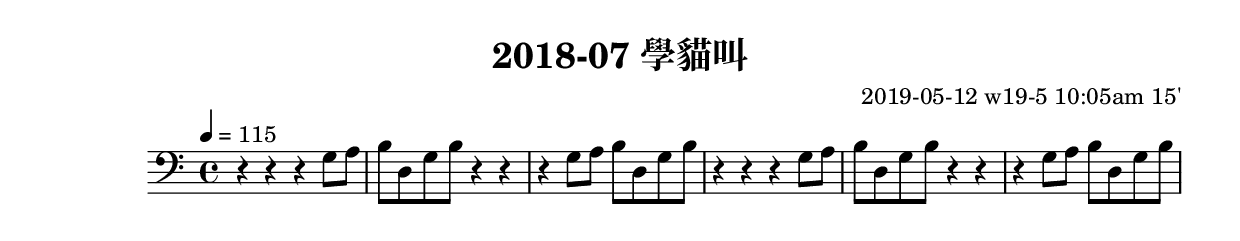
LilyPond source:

\header {
  title = "2018-07 學貓叫"

  composer = "2019-05-12 w19-5 10:05am 15'"
}
\language english
\score {


 \transpose b c, { %
   \clef bass %
  
  \relative c' {
  

  \key b \major
  \tempo 4=115

  \repeat unfold 4{ %
    r r r 
    
    fs'8 gs    
    as cs, fs as
}

  }
  }

  \layout {}
  \midi {}
}